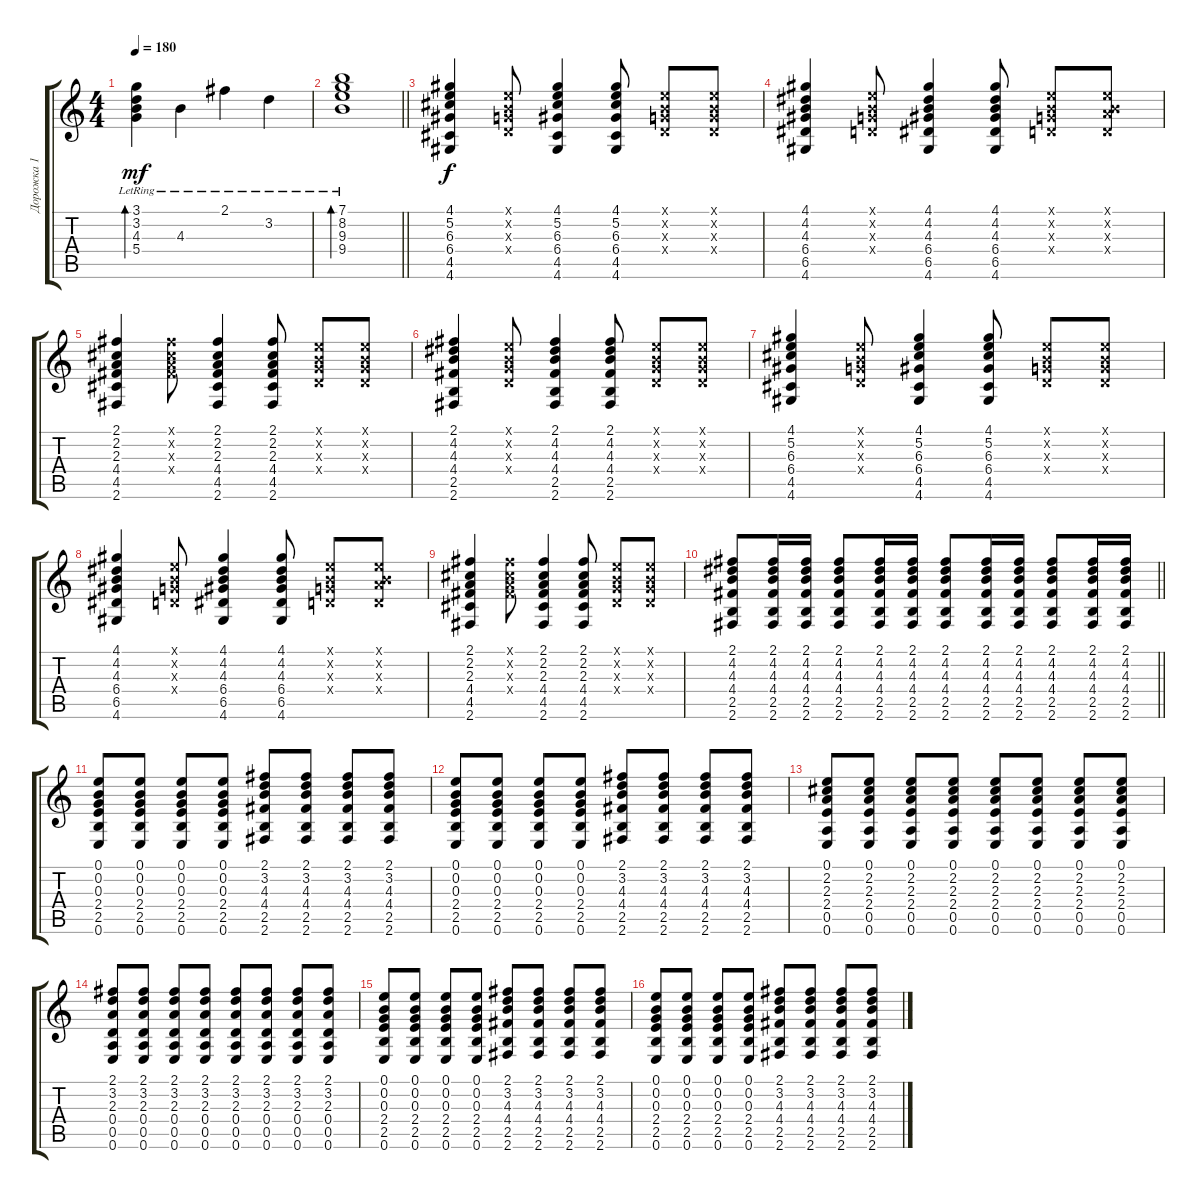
\track ("Дорожка 1" "Дорожка 1") {instrument acousticguitarsteel}
\staff {score tabs}
\tuning (E4 B3 G3 D3 A2 E2) {hide}
\ts (4 4)
\tempo 180
\clef g2
\ks c
(3.1{lr} 3.2{lr} 4.3{lr} 5.4{lr}).4{bd 240 dy mf} 4.3{lr}.4 2.1{lr}.4 3.2{lr}.4 |
\barLineRight lightlight
(7.1{lr} 8.2{lr} 9.3{lr} 9.4{lr}).1{bd 240} |
(4.1 5.2 6.3 6.4 4.5 4.6).4{dy f} (0.1{x} 0.2{x} 0.3{x} 0.4{x}).8 (4.1 5.2 6.3 6.4 4.5 4.6).4 (4.1 5.2 6.3 6.4 4.5 4.6).8 (0.1{x} 0.2{x} 0.3{x} 0.4{x}).8 (0.1{x} 0.2{x} 0.3{x} 0.4{x}).8 |
(4.1 4.2 4.3 6.4 6.5 4.6).4 (0.1{x} 0.2{x} 0.3{x} 0.4{x}).8 (4.1 4.2 4.3 6.4 6.5 4.6).4 (4.1 4.2 4.3 6.4 6.5 4.6).8 (0.1{x} 0.2{x} 0.3{x} 0.4{x}).8 (0.1{x} 0.2{x} 2.3{x} 0.4{x}).8 |
(2.1 2.2 2.3 4.4 4.5 2.6).4 (2.1{x} 2.2{x} 2.3{x} 4.4{x}).8 (2.1 2.2 2.3 4.4 4.5 2.6).4 (2.1 2.2 2.3 4.4 4.5 2.6).8 (0.1{x} 0.2{x} 0.3{x} 0.4{x}).8 (0.1{x} 0.2{x} 0.3{x} 0.4{x}).8 |
(2.1 4.2 4.3 4.4 2.5 2.6).4 (0.1{x} 0.2{x} 0.3{x} 0.4{x}).8 (2.1 4.2 4.3 4.4 2.5 2.6).4 (2.1 4.2 4.3 4.4 2.5 2.6).8 (0.1{x} 0.2{x} 0.3{x} 0.4{x}).8 (0.1{x} 0.2{x} 0.3{x} 0.4{x}).8 |
(4.1 5.2 6.3 6.4 4.5 4.6).4 (0.1{x} 0.2{x} 0.3{x} 0.4{x}).8 (4.1 5.2 6.3 6.4 4.5 4.6).4 (4.1 5.2 6.3 6.4 4.5 4.6).8 (0.1{x} 0.2{x} 0.3{x} 0.4{x}).8 (0.1{x} 0.2{x} 0.3{x} 0.4{x}).8 |
(4.1 4.2 4.3 6.4 6.5 4.6).4 (0.1{x} 0.2{x} 0.3{x} 0.4{x}).8 (4.1 4.2 4.3 6.4 6.5 4.6).4 (4.1 4.2 4.3 6.4 6.5 4.6).8 (0.1{x} 0.2{x} 0.3{x} 0.4{x}).8 (0.1{x} 0.2{x} 2.3{x} 0.4{x}).8 |
(2.1 2.2 2.3 4.4 4.5 2.6).4 (2.1{x} 2.2{x} 2.3{x} 4.4{x}).8 (2.1 2.2 2.3 4.4 4.5 2.6).4 (2.1 2.2 2.3 4.4 4.5 2.6).8 (0.1{x} 0.2{x} 0.3{x} 0.4{x}).8 (0.1{x} 0.2{x} 0.3{x} 0.4{x}).8 |
\barLineRight lightlight
(2.1 4.2 4.3 4.4 2.5 2.6).8 (2.1 4.2 4.3 4.4 2.5 2.6).16 (2.1 4.2 4.3 4.4 2.5 2.6).16 (2.1 4.2 4.3 4.4 2.5 2.6).8 (2.1 4.2 4.3 4.4 2.5 2.6).16 (2.1 4.2 4.3 4.4 2.5 2.6).16 (2.1 4.2 4.3 4.4 2.5 2.6).8 (2.1 4.2 4.3 4.4 2.5 2.6).16 (2.1 4.2 4.3 4.4 2.5 2.6).16 (2.1 4.2 4.3 4.4 2.5 2.6).8 (2.1 4.2 4.3 4.4 2.5 2.6).16 (2.1 4.2 4.3 4.4 2.5 2.6).16 |
(0.1 0.2 0.3 2.4 2.5 0.6).8 (0.1 0.2 0.3 2.4 2.5 0.6).8 (0.1 0.2 0.3 2.4 2.5 0.6).8 (0.1 0.2 0.3 2.4 2.5 0.6).8 (2.1 3.2 4.3 4.4 2.5 2.6).8 (2.1 3.2 4.3 4.4 2.5 2.6).8 (2.1 3.2 4.3 4.4 2.5 2.6).8 (2.1 3.2 4.3 4.4 2.5 2.6).8 |
(0.1 0.2 0.3 2.4 2.5 0.6).8 (0.1 0.2 0.3 2.4 2.5 0.6).8 (0.1 0.2 0.3 2.4 2.5 0.6).8 (0.1 0.2 0.3 2.4 2.5 0.6).8 (2.1 3.2 4.3 4.4 2.5 2.6).8 (2.1 3.2 4.3 4.4 2.5 2.6).8 (2.1 3.2 4.3 4.4 2.5 2.6).8 (2.1 3.2 4.3 4.4 2.5 2.6).8 |
(0.1 2.2 2.3 2.4 0.5 0.6).8 (0.1 2.2 2.3 2.4 0.5 0.6).8 (0.1 2.2 2.3 2.4 0.5 0.6).8 (0.1 2.2 2.3 2.4 0.5 0.6).8 (0.1 2.2 2.3 2.4 0.5 0.6).8 (0.1 2.2 2.3 2.4 0.5 0.6).8 (0.1 2.2 2.3 2.4 0.5 0.6).8 (0.1 2.2 2.3 2.4 0.5 0.6).8 |
(2.1 3.2 2.3 0.4 0.5 0.6).8 (2.1 3.2 2.3 0.4 0.5 0.6).8 (2.1 3.2 2.3 0.4 0.5 0.6).8 (2.1 3.2 2.3 0.4 0.5 0.6).8 (2.1 3.2 2.3 0.4 0.5 0.6).8 (2.1 3.2 2.3 0.4 0.5 0.6).8 (2.1 3.2 2.3 0.4 0.5 0.6).8 (2.1 3.2 2.3 0.4 0.5 0.6).8 |
(0.1 0.2 0.3 2.4 2.5 0.6).8 (0.1 0.2 0.3 2.4 2.5 0.6).8 (0.1 0.2 0.3 2.4 2.5 0.6).8 (0.1 0.2 0.3 2.4 2.5 0.6).8 (2.1 3.2 4.3 4.4 2.5 2.6).8 (2.1 3.2 4.3 4.4 2.5 2.6).8 (2.1 3.2 4.3 4.4 2.5 2.6).8 (2.1 3.2 4.3 4.4 2.5 2.6).8 |
(0.1 0.2 0.3 2.4 2.5 0.6).8 (0.1 0.2 0.3 2.4 2.5 0.6).8 (0.1 0.2 0.3 2.4 2.5 0.6).8 (0.1 0.2 0.3 2.4 2.5 0.6).8 (2.1 3.2 4.3 4.4 2.5 2.6).8 (2.1 3.2 4.3 4.4 2.5 2.6).8 (2.1 3.2 4.3 4.4 2.5 2.6).8 (2.1 3.2 4.3 4.4 2.5 2.6).8
